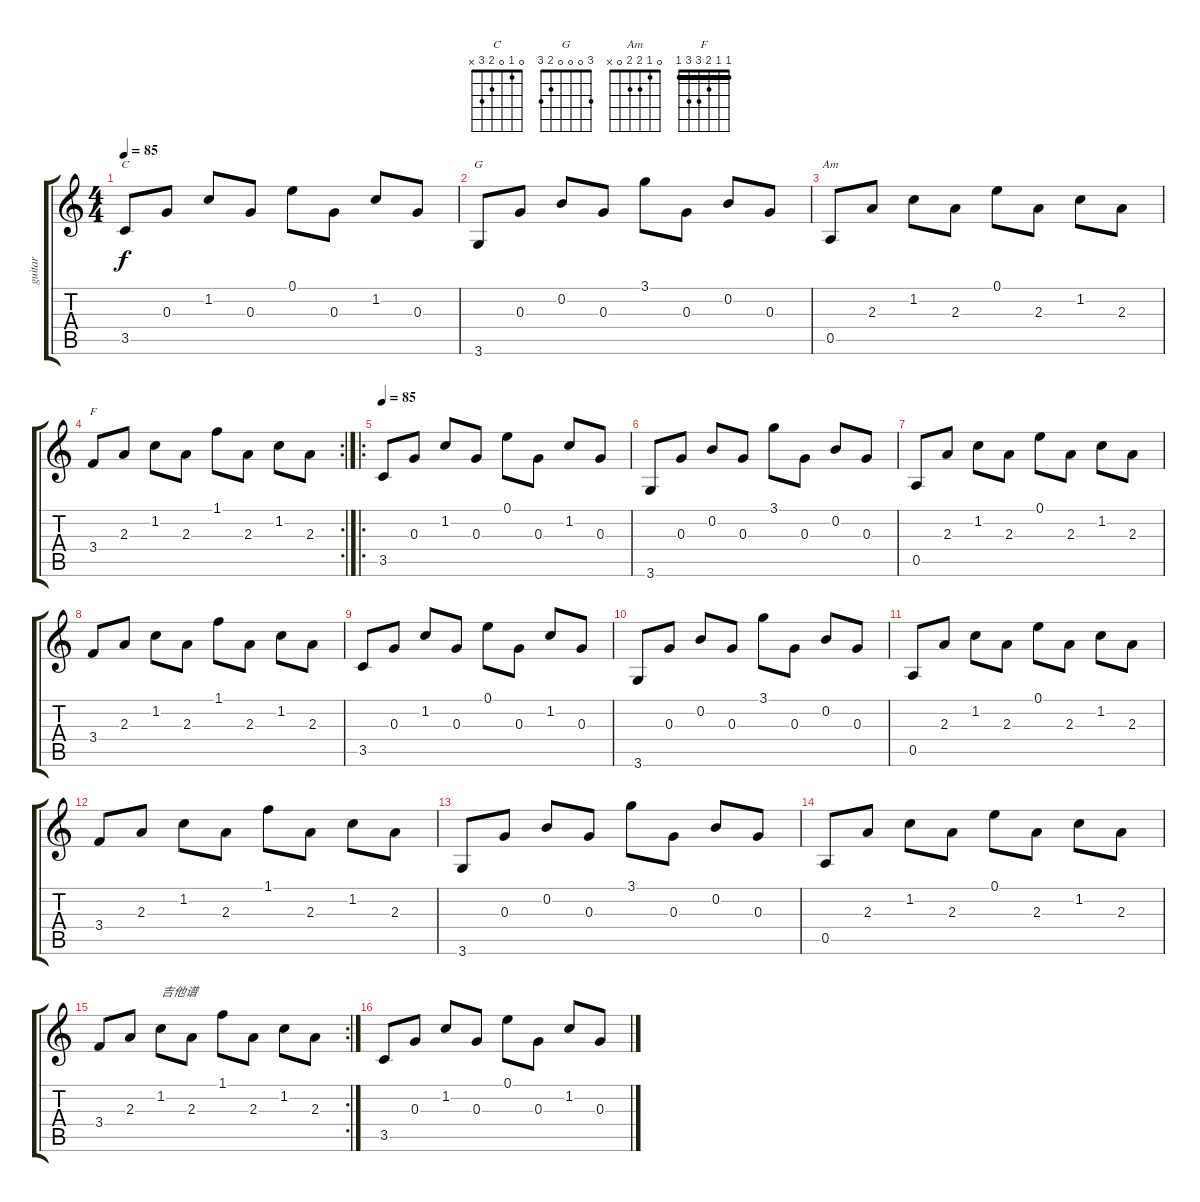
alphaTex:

\track ("guitar" "guitar") {instrument electricguitarclean}
\staff {score tabs}
\tuning (E4 B3 G3 D3 A2 E2) {hide}
\chord ("C" 0 1 0 2 3 x)
\chord ("G" 3 0 0 0 2 3)
\chord ("Am" 0 1 2 2 0 x)
\chord ("F" 1 1 2 3 3 1) {barre 1}
\ts (4 4)
\tempo 85
\clef g2
\ks c
3.5.8{ch "C" dy f} 0.3.8 1.2.8 0.3.8 0.1.8 0.3.8 1.2.8 0.3.8 |
3.6.8{ch "G"} 0.3.8 0.2.8 0.3.8 3.1.8 0.3.8 0.2.8 0.3.8 |
0.5.8{ch "Am"} 2.3.8 1.2.8 2.3.8 0.1.8 2.3.8 1.2.8 2.3.8 |
\rc 2
3.4.8{ch "F"} 2.3.8 1.2.8 2.3.8 1.1.8 2.3.8 1.2.8 2.3.8 |
\ro
\tempo 85
3.5.8 0.3.8 1.2.8 0.3.8 0.1.8 0.3.8 1.2.8 0.3.8 |
3.6.8 0.3.8 0.2.8 0.3.8 3.1.8 0.3.8 0.2.8 0.3.8 |
0.5.8 2.3.8 1.2.8 2.3.8 0.1.8 2.3.8 1.2.8 2.3.8 |
3.4.8 2.3.8 1.2.8 2.3.8 1.1.8 2.3.8 1.2.8 2.3.8 |
3.5.8 0.3.8 1.2.8 0.3.8 0.1.8 0.3.8 1.2.8 0.3.8 |
3.6.8 0.3.8 0.2.8 0.3.8 3.1.8 0.3.8 0.2.8 0.3.8 |
0.5.8 2.3.8 1.2.8 2.3.8 0.1.8 2.3.8 1.2.8 2.3.8 |
3.4.8 2.3.8 1.2.8 2.3.8 1.1.8 2.3.8 1.2.8 2.3.8 |
3.6.8 0.3.8 0.2.8 0.3.8 3.1.8 0.3.8 0.2.8 0.3.8 |
0.5.8 2.3.8 1.2.8 2.3.8 0.1.8 2.3.8 1.2.8 2.3.8 |
\rc 2
3.4.8 2.3.8 1.2.8{txt "吉他谱"} 2.3.8 1.1.8 2.3.8 1.2.8 2.3.8 |
3.5.8 0.3.8 1.2.8 0.3.8 0.1.8 0.3.8 1.2.8 0.3.8
